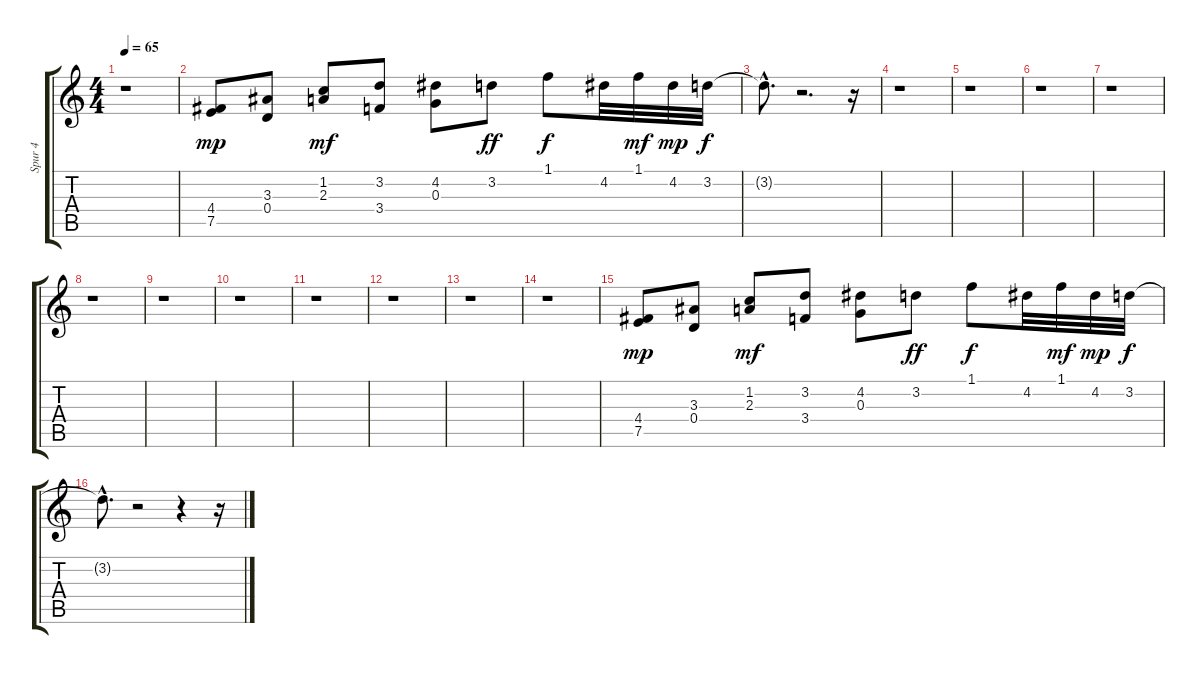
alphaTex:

\track ("Spur 4" "Spur 4") {instrument acousticguitarsteel}
\staff {score tabs}
\tuning (E4 B3 G3 D3 A2 E2) {hide}
\ts (4 4)
\tempo 65
\clef g2
\ks c
r.1{dy f} |
(4.4 7.5).8{dy mp} (3.3 0.4).8 (1.2 2.3).8{dy mf} (3.2 3.4).8 (4.2 0.3).8 3.2.8{dy ff} 1.1.8{dy f} 4.2.32 1.1.32{dy mf} 4.2.32{dy mp} 3.2.32{dy f} |
3.2{hac t}.8{d} r.2{d} r.16 |
r.1 |
r.1 |
r.1 |
r.1 |
r.1 |
r.1 |
r.1 |
r.1 |
r.1 |
r.1 |
r.1 |
(4.4 7.5).8{dy mp} (3.3 0.4).8 (1.2 2.3).8{dy mf} (3.2 3.4).8 (4.2 0.3).8 3.2.8{dy ff} 1.1.8{dy f} 4.2.32 1.1.32{dy mf} 4.2.32{dy mp} 3.2.32{dy f} |
3.2{hac t}.8{d} r.2 r.4 r.16
